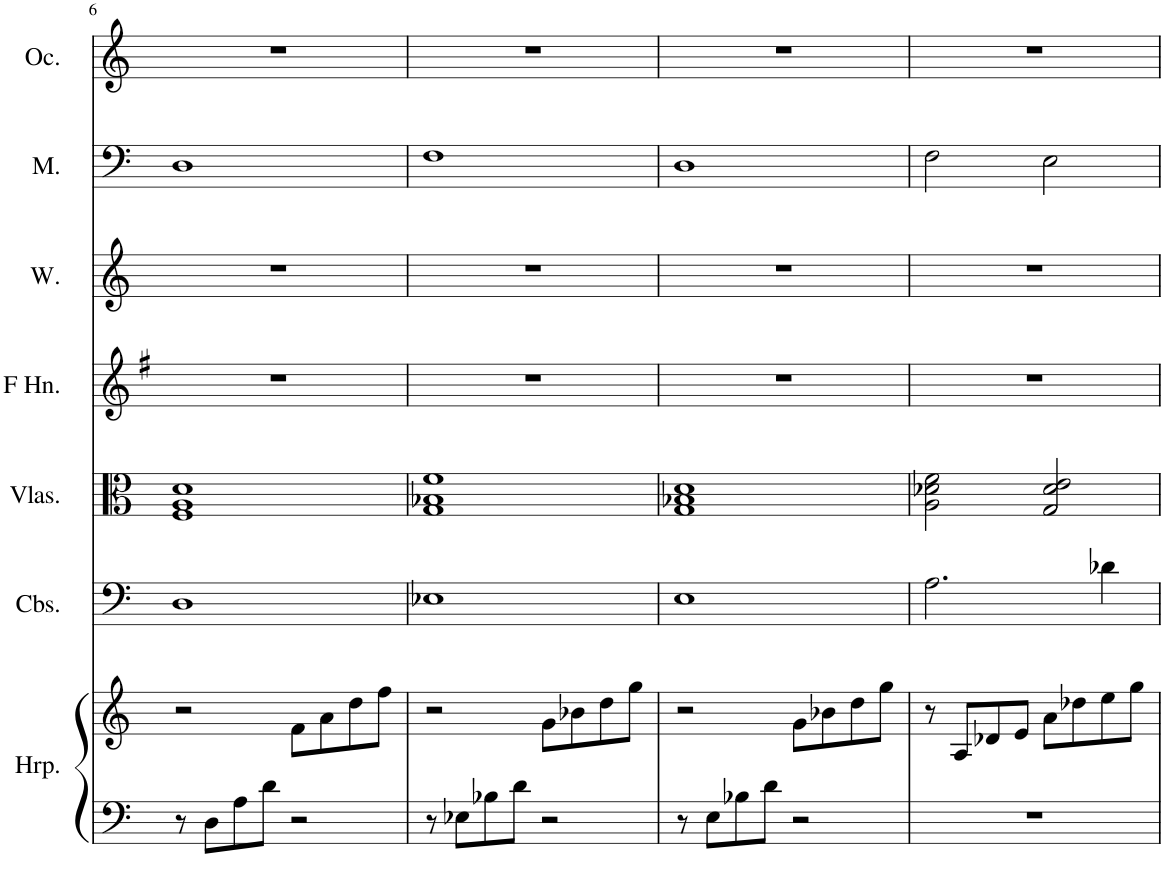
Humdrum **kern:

**kern	**kern	**kern	**kern	**kern	**kern	**kern	**kern
*part7	*part7	*part6	*part5	*part4	*part3	*part2	*part1
*staff8	*staff7	*staff6	*staff5	*staff4	*staff3	*staff2	*staff1
*I"Harp	*	*I"Contrabasses	*I"Violas	*I"Horn in F	*I"Women	*I"Men	*I"Ocarina
*I'Hrp.	*	*I'Cbs.	*I'Vlas.	*	*I'W.	*I'M.	*I'Oc.
!!LO:PB:g=z
*clefF4	*clefG2	*clefF4	*clefC3	*clefG2	*clefG2	*clefF4	*clefG2
*	*	*Trd5c9	*Trd5c9	*Trd4c7	*	*	*
*k[]	*k[]	*k[]	*k[]	*k[f#]	*k[]	*k[]	*k[]
*M4/4	*M4/4	*M4/4	*M4/4	*M4/4	*M4/4	*M4/4	*M4/4
=6	=6	=6	=6	=6	=6	=6	=6
8r	2r	1D	1F 1A 1d	1r	1r	1D	1r
8D\L	.	.	.	.	.	.	.
8A\	.	.	.	.	.	.	.
8d\J	.	.	.	.	.	.	.
2r	8f\L	.	.	.	.	.	.
.	8a\	.	.	.	.	.	.
.	8dd\	.	.	.	.	.	.
.	8ff\J	.	.	.	.	.	.
=7	=7	=7	=7	=7	=7	=7	=7
8r	2r	1E-X	1G 1B-X 1f	1r	1r	1F	1r
8E-X\L	.	.	.	.	.	.	.
8B-X\	.	.	.	.	.	.	.
8d\J	.	.	.	.	.	.	.
2r	8g\L	.	.	.	.	.	.
.	8b-X\	.	.	.	.	.	.
.	8dd\	.	.	.	.	.	.
.	8gg\J	.	.	.	.	.	.
=8	=8	=8	=8	=8	=8	=8	=8
8r	2r	1E	1G 1B-X 1d	1r	1r	1D	1r
8E\L	.	.	.	.	.	.	.
8B-X\	.	.	.	.	.	.	.
8d\J	.	.	.	.	.	.	.
2r	8g\L	.	.	.	.	.	.
.	8b-X\	.	.	.	.	.	.
.	8dd\	.	.	.	.	.	.
.	8gg\J	.	.	.	.	.	.
=9	=9	=9	=9	=9	=9	=9	=9
1r	8r	2.A\	2A\ 2d-X\ 2f\	1r	1r	2F\	1r
.	8A/L	.	.	.	.	.	.
.	8d-X/	.	.	.	.	.	.
.	8e/J	.	.	.	.	.	.
.	8a\L	.	2G/ 2d-/ 2e/	.	.	2E\	.
.	8dd-X\	.	.	.	.	.	.
.	8ee\	4d-X\	.	.	.	.	.
.	8gg\J	.	.	.	.	.	.
=	=	=	=	=	=	=	=
*-	*-	*-	*-	*-	*-	*-	*-
